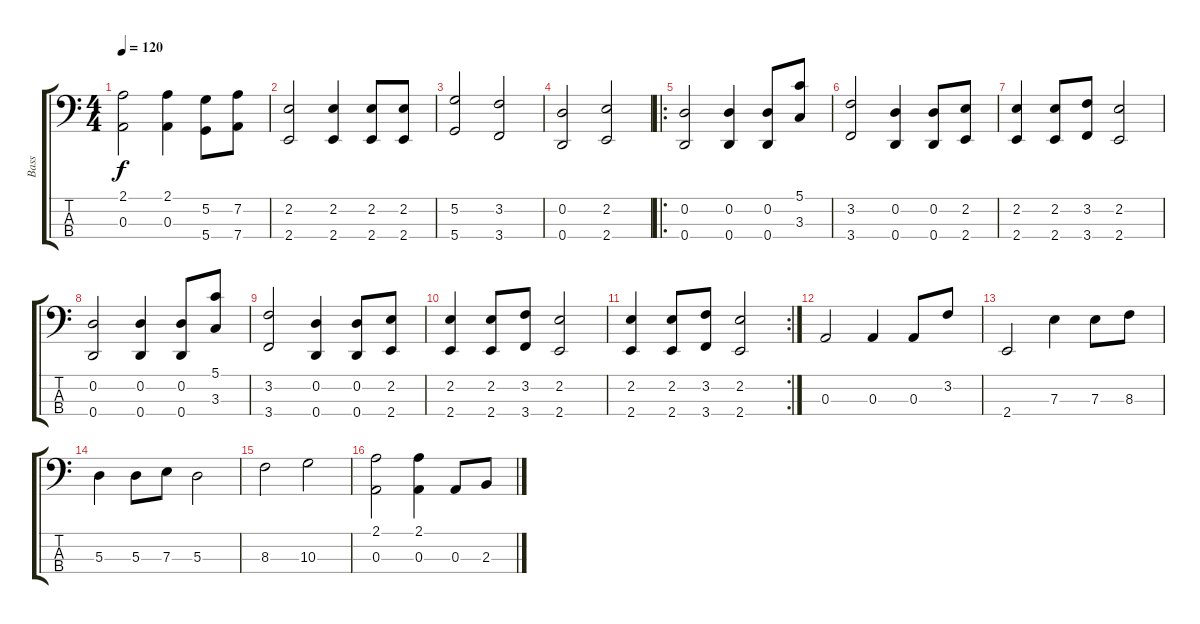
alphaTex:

\track ("Bass" "Bass") {instrument electricbasspick}
\staff {score tabs}
\tuning (G2 D2 A1 D1) {hide}
\ts (4 4)
\tempo 120
\clef f4
\ks c
(2.1 0.3).2{dy f} (2.1 0.3).4 (5.2 5.4).8 (7.2 7.4).8 |
(2.2 2.4).2 (2.2 2.4).4 (2.2 2.4).8 (2.2 2.4).8 |
(5.2 5.4).2 (3.2 3.4).2 |
(0.2 0.4).2 (2.2 2.4).2 |
\ro
(0.2 0.4).2 (0.2 0.4).4 (0.2 0.4).8 (5.1 3.3).8 |
(3.2 3.4).2 (0.2 0.4).4 (0.2 0.4).8 (2.2 2.4).8 |
(2.2 2.4).4 (2.2 2.4).8 (3.2 3.4).8 (2.2 2.4).2 |
(0.2 0.4).2 (0.2 0.4).4 (0.2 0.4).8 (5.1 3.3).8 |
(3.2 3.4).2 (0.2 0.4).4 (0.2 0.4).8 (2.2 2.4).8 |
(2.2 2.4).4 (2.2 2.4).8 (3.2 3.4).8 (2.2 2.4).2 |
\rc 2
(2.2 2.4).4 (2.2 2.4).8 (3.2 3.4).8 (2.2 2.4).2 |
0.3.2 0.3.4 0.3.8 3.2.8 |
2.4.2 7.3.4 7.3.8 8.3.8 |
5.3.4 5.3.8 7.3.8 5.3.2 |
8.3.2 10.3.2 |
(2.1 0.3).2 (2.1 0.3).4 0.3.8 2.3.8
